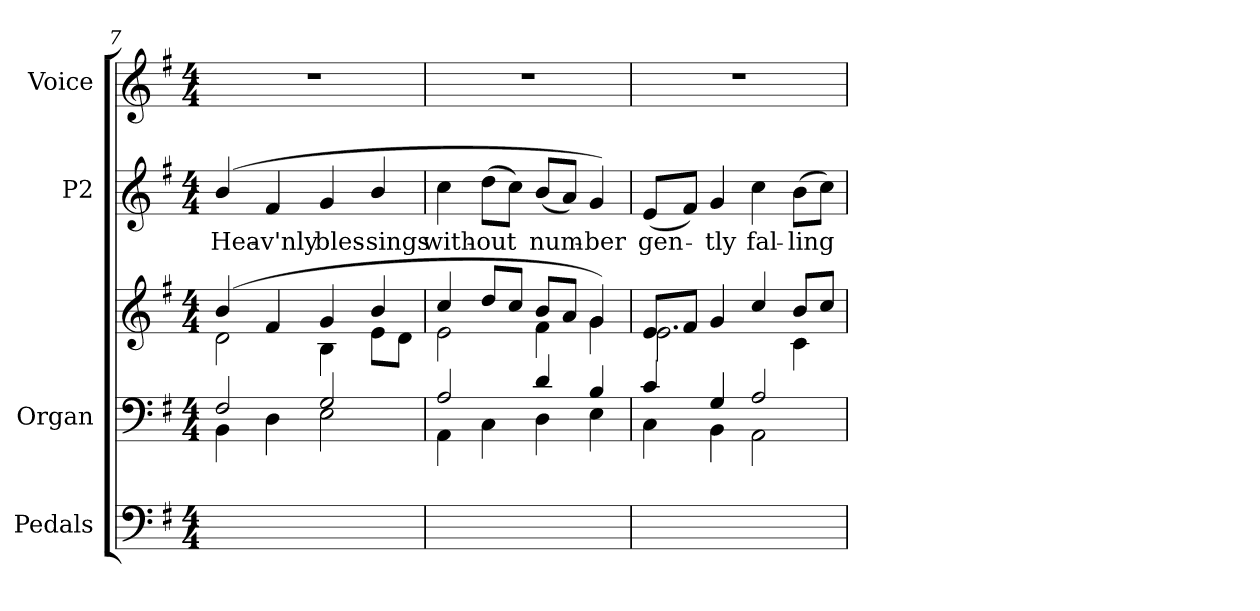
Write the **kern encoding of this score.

**kern	**kern	**kern	**kern	**text	**kern
*part4	*part3	*part3	*part2	*part2	*part1
*staff5	*staff4	*staff3	*staff2	*staff2	*staff1
*I"Pedals	*I"Organ	*	*I"P2	*	*I"Voice
*I'Ped.	*	*	*	*	*
*clefF4	*clefF4	*clefG2	*clefG2	*	*clefG2
*k[f#]	*k[f#]	*k[f#]	*k[f#]	*	*k[f#]
*G:	*G:	*G:	*G:	*	*G:
*M4/4	*M4/4	*M4/4	*M4/4	*	*M4/4
=7	=7	=7	=7	=7	=7
*	*^	*^	*	*	*
!	!	!	!	!	!	!LO:LY:b:color=#000000	!
4BBi/yy	2F#i/	4BBi\	(4bi/	2di\	(4bi/	Hea-	1r
!	!	!	!	!	!	!LO:LY:b:color=#000000	!
4Di\yy	.	4Di\	4f#i/	.	4f#i/	-v'nly	.
!	!	!	!	!	!	!LO:LY:b:color=#000000	!
2Ei\yy	2Gi/	2Ei\	4gi/	4Bi\	4gi/	bles-	.
!	!	!	!	!	!	!LO:LY:b:color=#000000	!
.	.	.	4bi/	8ei\L	4bi/	-sings	.
.	.	.	.	8di\J	.	.	.
=8	=8	=8	=8	=8	=8	=8	=8
!	!	!	!	!	!	!LO:LY:b:color=#000000	!
4AAi/yy	2Ai/	4AAi\	4cci/	2ei\	4cci\	with-	1r
!	!	!	!	!	!	!LO:LY:b:color=#000000	!
4Ci/yy	.	4Ci\	8ddi/L	.	(8ddi\L	-out	.
.	.	.	8cci/J	.	8cci\J)	.	.
!	!	!	!	!	!	!LO:LY:b:color=#000000	!
4Di\yy	4di/	4Di\	8bi/L	4f#i\	(8bi/L	num-	.
.	.	.	8ai/J	.	8ai/J)	.	.
!	!	!	!	!	!	!LO:LY:b:color=#000000	!
4Ei\yy	4Bi/	4Ei\	4gi/)	4gi\	4gi/)	-ber	.
=9	=9	=9	=9	=9	=9	=9	=9
!	!	!	!	!	!	!LO:LY:b:color=#000000	!
4Ci/yy	4ci/	4Ci\	8ei/L	2.ei\	(8ei/L	gen-	1r
.	.	.	8f#i/J	.	8f#i/J)	.	.
!	!	!	!	!	!	!LO:LY:b:color=#000000	!
4BBi/yy	4Gi/	4BBi\	4gi/	.	4gi/	-tly	.
!	!	!	!	!	!	!LO:LY:b:color=#000000	!
2AAi/yy	2Ai/	2AAi\	4cci/	.	4cci\	fal-	.
!	!	!	!	!	!	!LO:LY:b:color=#000000	!
.	.	.	8bi/L	4ci\	(8bi\L	-ling	.
.	.	.	8cci/J	.	8cci\J)	.	.
*	*v	*v	*	*	*	*	*
*	*	*v	*v	*	*	*
=	=	=	=	=	=
*-	*-	*-	*-	*-	*-
